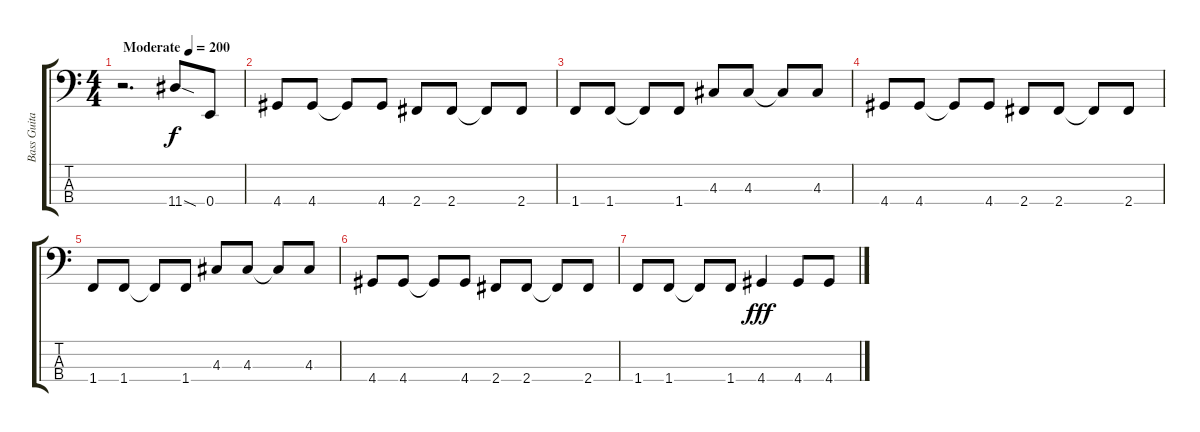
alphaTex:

\track ("Bass Guitar" "Bass Guita") {instrument electricbasspick}
\staff {score tabs}
\tuning (G2 D2 A1 E1) {hide}
\ts (4 4)
\tempo (200 "Moderate")
\clef f4
\ks c
r.2{d dy f instrument electricbasspick} 11.4{sod}.8 0.4.8 |
4.4.8 4.4.8 4.4{t}.8 4.4.8 2.4.8 2.4.8 2.4{t}.8 2.4.8 |
1.4.8 1.4.8 1.4{t}.8 1.4.8 4.3.8 4.3.8 4.3{t}.8 4.3.8 |
4.4.8 4.4.8 4.4{t}.8 4.4.8 2.4.8 2.4.8 2.4{t}.8 2.4.8 |
1.4.8 1.4.8 1.4{t}.8 1.4.8 4.3.8 4.3.8 4.3{t}.8 4.3.8 |
4.4.8 4.4.8 4.4{t}.8 4.4.8 2.4.8 2.4.8 2.4{t}.8 2.4.8 |
1.4.8 1.4.8 1.4{t}.8 1.4.8 4.4.4{dy fff} 4.4.8 4.4.8
